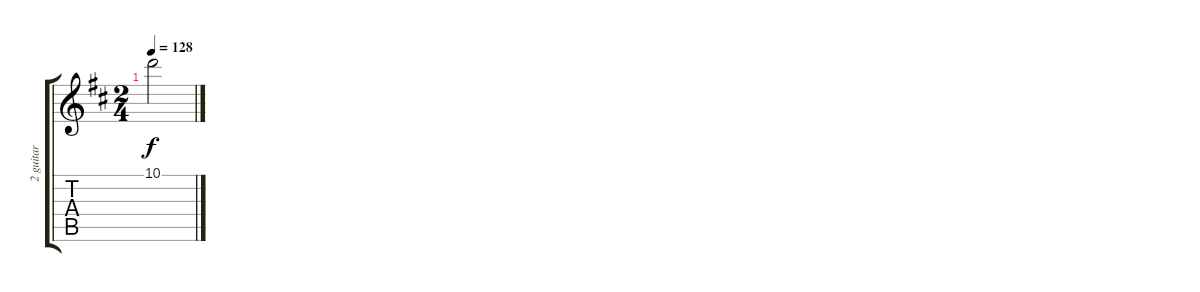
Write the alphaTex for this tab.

\track ("2 guitar" "2 guitar") {instrument electricguitarjazz}
\staff {score tabs}
\tuning (E4 B3 G3 D3 A2 E2) {hide}
\ts (2 4)
\tempo 128
\clef g2
\ks d
10.1{t}.2{dy f}
